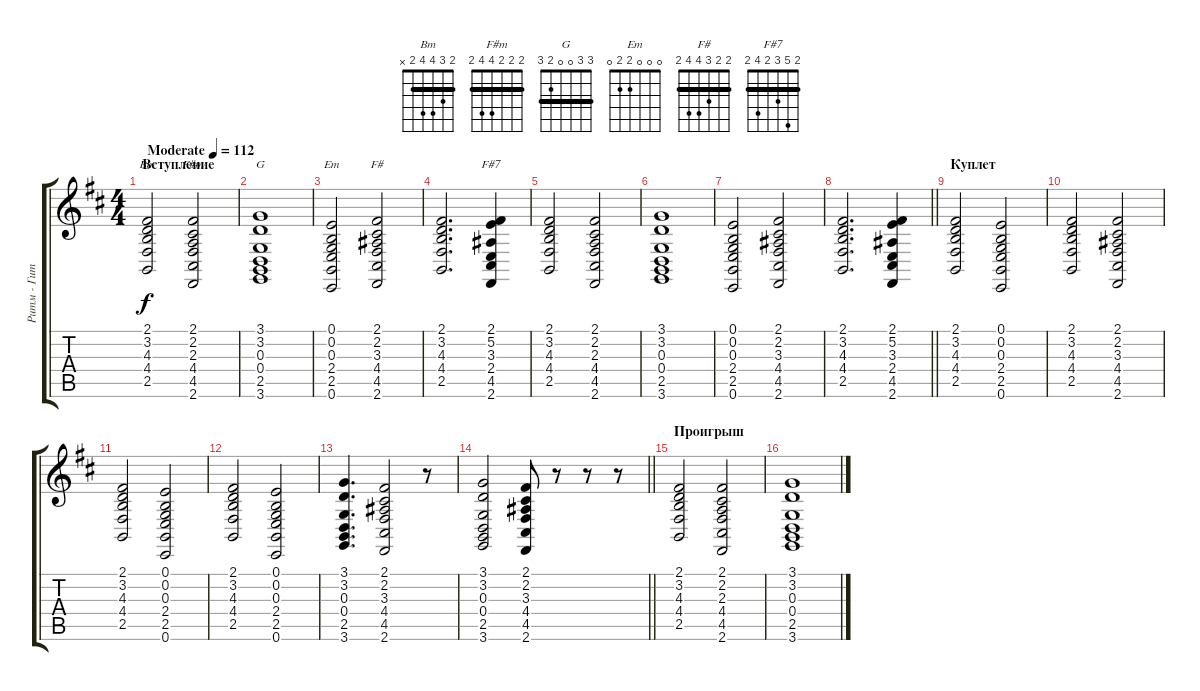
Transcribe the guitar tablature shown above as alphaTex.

\track ("Ритм - Гитара" "Ритм - Гит") {instrument orchestralharp}
\staff {score tabs}
\tuning (E4 B3 G3 D3 A2 E2) {hide}
\chord ("Bm" 2 3 4 4 2 x) {barre 2}
\chord ("F#m" 2 2 2 4 4 2) {barre 2}
\chord ("G" 3 3 0 0 2 3) {barre 3}
\chord ("Em" 0 0 0 2 2 0)
\chord ("F#" 2 2 3 4 4 2) {barre 2}
\chord ("F#7" 2 5 3 2 4 2) {barre 2}
\ts (4 4)
\section ("" "Вступление")
\tempo (112 "Moderate")
\clef g2
\ks bminor
(2.1 3.2 4.3 4.4 2.5).2{ch "Bm" dy f instrument orchestralharp} (2.1 2.2 2.3 4.4 4.5 2.6).2{ch "F#m"} |
(3.1 3.2 0.3 0.4 2.5 3.6).1{ch "G"} |
(0.1 0.2 0.3 2.4 2.5 0.6).2{ch "Em"} (2.1 2.2 3.3 4.4 4.5 2.6).2{ch "F#"} |
(2.1 3.2 4.3 4.4 2.5).2{d} (2.1 5.2 3.3 2.4 4.5 2.6).4{ch "F#7"} |
(2.1 3.2 4.3 4.4 2.5).2 (2.1 2.2 2.3 4.4 4.5 2.6).2 |
(3.1 3.2 0.3 0.4 2.5 3.6).1 |
(0.1 0.2 0.3 2.4 2.5 0.6).2 (2.1 2.2 3.3 4.4 4.5 2.6).2 |
\barLineRight lightlight
(2.1 3.2 4.3 4.4 2.5).2{d} (2.1 5.2 3.3 2.4 4.5 2.6).4 |
\section ("" "Куплет")
(2.1 3.2 4.3 4.4 2.5).2 (0.1 0.2 0.3 2.4 2.5 0.6).2 |
(2.1 3.2 4.3 4.4 2.5).2 (2.1 2.2 3.3 4.4 4.5 2.6).2 |
(2.1 3.2 4.3 4.4 2.5).2 (0.1 0.2 0.3 2.4 2.5 0.6).2 |
(2.1 3.2 4.3 4.4 2.5).2 (0.1 0.2 0.3 2.4 2.5 0.6).2 |
(3.1 3.2 0.3 0.4 2.5 3.6).4{d} (2.1 2.2 3.3 4.4 4.5 2.6).2 r.8 |
\barLineRight lightlight
(3.1 3.2 0.3 0.4 2.5 3.6).2 (2.1 2.2 3.3 4.4 4.5 2.6).8 r.8 r.8 r.8 |
\section ("" "Проигрыш")
(2.1 3.2 4.3 4.4 2.5).2 (2.1 2.2 2.3 4.4 4.5 2.6).2 |
(3.1 3.2 0.3 0.4 2.5 3.6).1
